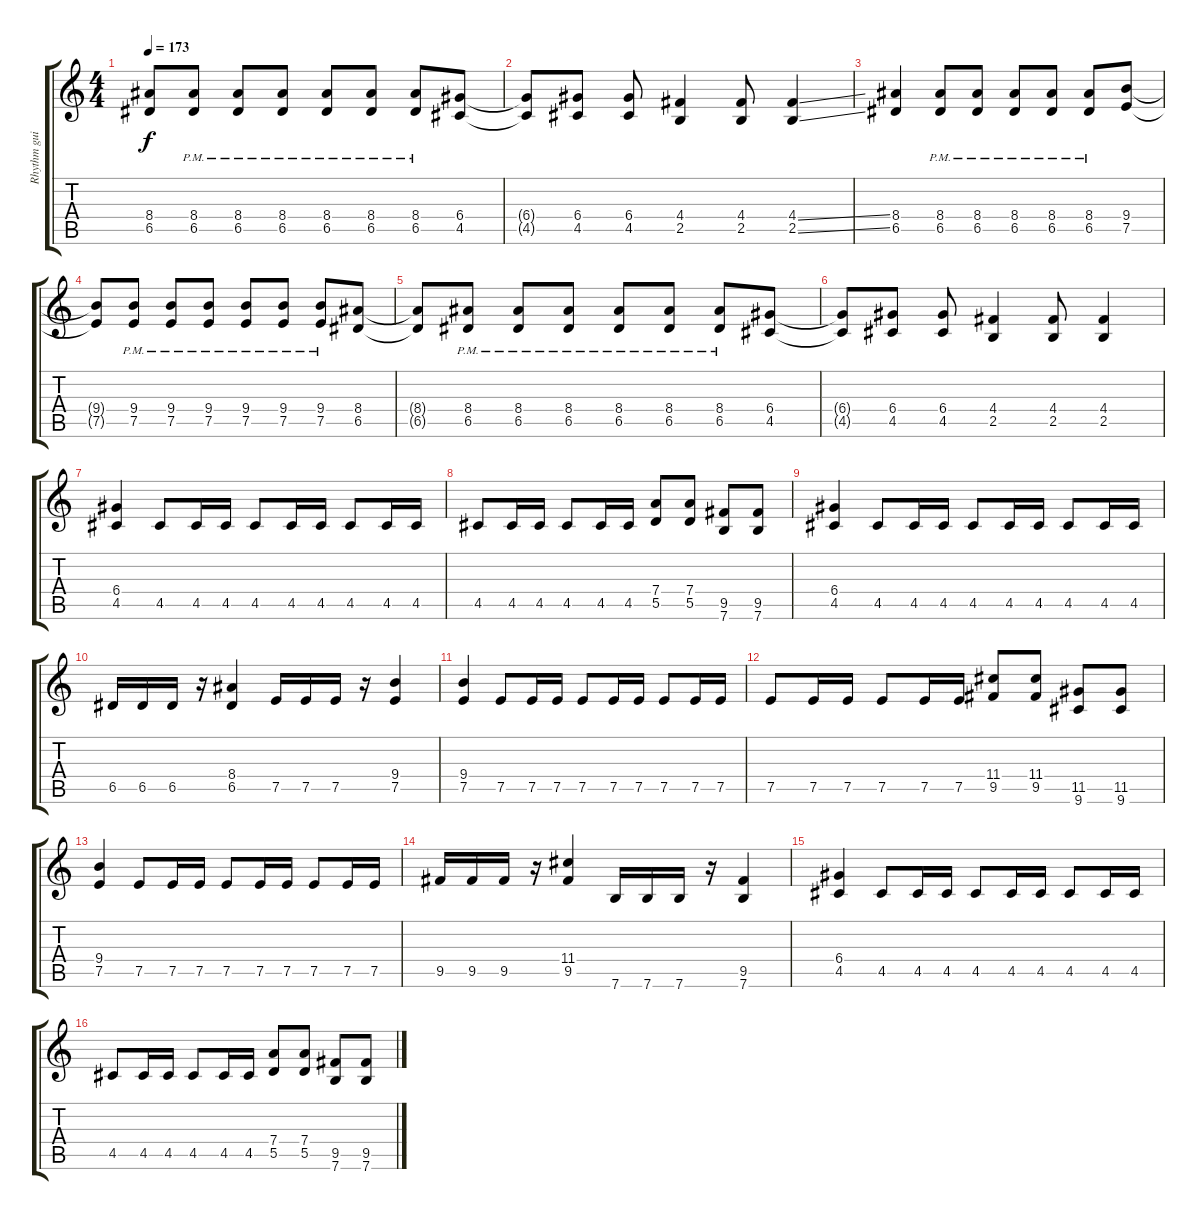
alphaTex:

\track ("Rhythm guitar" "Rhythm gui") {instrument overdrivenguitar}
\staff {score tabs}
\tuning (E4 B3 G3 D3 A2 E2) {hide}
\ts (4 4)
\tempo 173
\clef g2
\ks c
(8.4{t} 6.5{t}).8{dy f} (8.4{pm} 6.5{pm}).8 (8.4{pm} 6.5{pm}).8 (8.4{pm} 6.5{pm}).8 (8.4{pm} 6.5{pm}).8 (8.4{pm} 6.5{pm}).8 (8.4{pm} 6.5{pm}).8 (6.4 4.5).8 |
(6.4{t} 4.5{t}).8 (6.4 4.5).8 (6.4 4.5).8 (4.4 2.5).4 (4.4 2.5).8 (4.4{ss} 2.5{ss}).4 |
(8.4 6.5).4 (8.4{pm} 6.5{pm}).8 (8.4{pm} 6.5{pm}).8 (8.4{pm} 6.5{pm}).8 (8.4{pm} 6.5{pm}).8 (8.4{pm} 6.5{pm}).8 (9.4 7.5).8 |
(9.4{t} 7.5{t}).8 (9.4{pm} 7.5{pm}).8 (9.4{pm} 7.5{pm}).8 (9.4{pm} 7.5{pm}).8 (9.4{pm} 7.5{pm}).8 (9.4{pm} 7.5{pm}).8 (9.4{pm} 7.5{pm}).8 (8.4 6.5).8 |
(8.4{t} 6.5{t}).8 (8.4{pm} 6.5{pm}).8 (8.4{pm} 6.5{pm}).8 (8.4{pm} 6.5{pm}).8 (8.4{pm} 6.5{pm}).8 (8.4{pm} 6.5{pm}).8 (8.4{pm} 6.5{pm}).8 (6.4 4.5).8 |
(6.4{t} 4.5{t}).8 (6.4 4.5).8 (6.4 4.5).8 (4.4 2.5).4 (4.4 2.5).8 (4.4 2.5).4 |
(6.4 4.5).4 4.5.8 4.5.16 4.5.16 4.5.8 4.5.16 4.5.16 4.5.8 4.5.16 4.5.16 |
4.5.8 4.5.16 4.5.16 4.5.8 4.5.16 4.5.16 (7.4 5.5).8 (7.4 5.5).8 (9.5 7.6).8 (9.5 7.6).8 |
(6.4 4.5).4 4.5.8 4.5.16 4.5.16 4.5.8 4.5.16 4.5.16 4.5.8 4.5.16 4.5.16 |
6.5.16 6.5.16 6.5.16 r.16 (8.4 6.5).4 7.5.16 7.5.16 7.5.16 r.16 (9.4 7.5).4 |
(9.4 7.5).4 7.5.8 7.5.16 7.5.16 7.5.8 7.5.16 7.5.16 7.5.8 7.5.16 7.5.16 |
7.5.8 7.5.16 7.5.16 7.5.8 7.5.16 7.5.16 (11.4 9.5).8 (11.4 9.5).8 (11.5 9.6).8 (11.5 9.6).8 |
(9.4 7.5).4 7.5.8 7.5.16 7.5.16 7.5.8 7.5.16 7.5.16 7.5.8 7.5.16 7.5.16 |
9.5.16 9.5.16 9.5.16 r.16 (11.4 9.5).4 7.6.16 7.6.16 7.6.16 r.16 (9.5 7.6).4 |
(6.4 4.5).4 4.5.8 4.5.16 4.5.16 4.5.8 4.5.16 4.5.16 4.5.8 4.5.16 4.5.16 |
4.5.8 4.5.16 4.5.16 4.5.8 4.5.16 4.5.16 (7.4 5.5).8 (7.4 5.5).8 (9.5 7.6).8 (9.5 7.6).8
